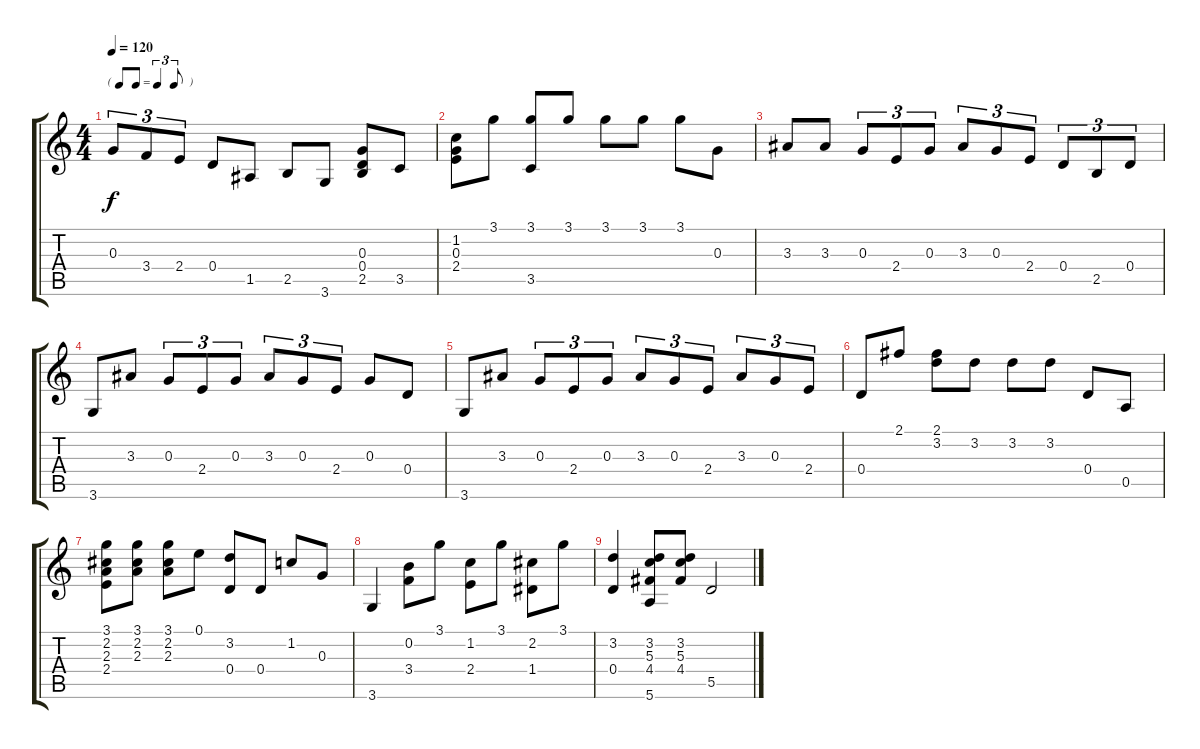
\track "" {instrument acousticguitarsteel}
\staff {score tabs}
\tuning (E4 B3 G3 D3 A2 E2) {hide}
\ts (4 4)
\tf triplet8th
\tempo 120
\clef g2
\ks c
0.3.8{tu (3 2) dy f} 3.4.8{tu (3 2)} 2.4.8{tu (3 2)} 0.4.8 1.5.8 2.5.8 3.6.8 (0.3 0.4 2.5).8 3.5.8 |
(1.2 0.3 2.4).8 3.1.8 (3.1 3.5).8 3.1.8 3.1.8 3.1.8 3.1.8 0.3.8 |
3.3.8 3.3.8 0.3.8{tu (3 2)} 2.4.8{tu (3 2)} 0.3.8{tu (3 2)} 3.3.8{tu (3 2)} 0.3.8{tu (3 2)} 2.4.8{tu (3 2)} 0.4.8{tu (3 2)} 2.5.8{tu (3 2)} 0.4.8{tu (3 2)} |
3.6.8 3.3.8 0.3.8{tu (3 2)} 2.4.8{tu (3 2)} 0.3.8{tu (3 2)} 3.3.8{tu (3 2)} 0.3.8{tu (3 2)} 2.4.8{tu (3 2)} 0.3.8 0.4.8 |
3.6.8 3.3.8 0.3.8{tu (3 2)} 2.4.8{tu (3 2)} 0.3.8{tu (3 2)} 3.3.8{tu (3 2)} 0.3.8{tu (3 2)} 2.4.8{tu (3 2)} 3.3.8{tu (3 2)} 0.3.8{tu (3 2)} 2.4.8{tu (3 2)} |
0.4.8 2.1.8 (2.1 3.2).8 3.2.8 3.2.8 3.2.8 0.4.8 0.5.8 |
(3.1 2.2 2.3 2.4).8 (3.1 2.2 2.3).8 (3.1 2.2 2.3).8 0.1.8 (3.2 0.4).8 0.4.8 1.2.8 0.3.8 |
3.6.4 (0.2 3.4).8 3.1.8 (1.2 2.4).8 3.1.8 (2.2 1.4).8 3.1.8 |
(3.2 0.4).4 (3.2 5.3 4.4 5.6).8 (3.2 5.3 4.4).8 5.5.2
